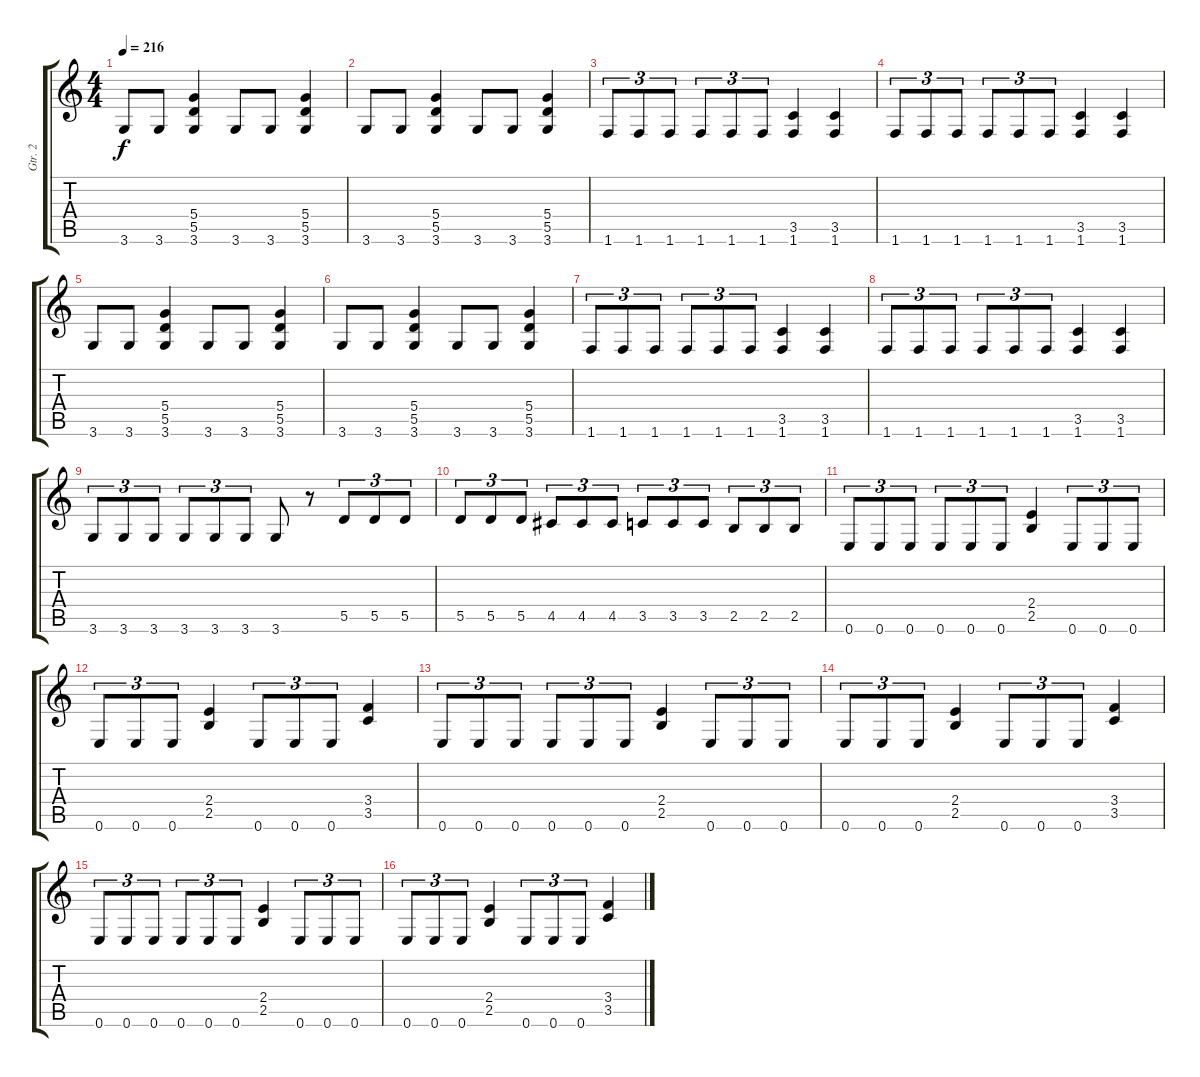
\track ("Gtr. 2" "Gtr. 2") {instrument distortionguitar}
\staff {score tabs}
\tuning (E4 B3 G3 D3 A2 E2) {hide}
\ts (4 4)
\tempo 216
\clef g2
\ks c
3.6.8{dy f} 3.6.8 (5.4 5.5 3.6).4 3.6.8 3.6.8 (5.4 5.5 3.6).4 |
3.6.8 3.6.8 (5.4 5.5 3.6).4 3.6.8 3.6.8 (5.4 5.5 3.6).4 |
1.6.8{tu (3 2)} 1.6.8{tu (3 2)} 1.6.8{tu (3 2)} 1.6.8{tu (3 2)} 1.6.8{tu (3 2)} 1.6.8{tu (3 2)} (3.5 1.6).4 (3.5 1.6).4 |
1.6.8{tu (3 2)} 1.6.8{tu (3 2)} 1.6.8{tu (3 2)} 1.6.8{tu (3 2)} 1.6.8{tu (3 2)} 1.6.8{tu (3 2)} (3.5 1.6).4 (3.5 1.6).4 |
3.6.8 3.6.8 (5.4 5.5 3.6).4 3.6.8 3.6.8 (5.4 5.5 3.6).4 |
3.6.8 3.6.8 (5.4 5.5 3.6).4 3.6.8 3.6.8 (5.4 5.5 3.6).4 |
1.6.8{tu (3 2)} 1.6.8{tu (3 2)} 1.6.8{tu (3 2)} 1.6.8{tu (3 2)} 1.6.8{tu (3 2)} 1.6.8{tu (3 2)} (3.5 1.6).4 (3.5 1.6).4 |
1.6.8{tu (3 2)} 1.6.8{tu (3 2)} 1.6.8{tu (3 2)} 1.6.8{tu (3 2)} 1.6.8{tu (3 2)} 1.6.8{tu (3 2)} (3.5 1.6).4 (3.5 1.6).4 |
3.6.8{tu (3 2)} 3.6.8{tu (3 2)} 3.6.8{tu (3 2)} 3.6.8{tu (3 2)} 3.6.8{tu (3 2)} 3.6.8{tu (3 2)} 3.6.8 r.8 5.5.8{tu (3 2)} 5.5.8{tu (3 2)} 5.5.8{tu (3 2)} |
5.5.8{tu (3 2)} 5.5.8{tu (3 2)} 5.5.8{tu (3 2)} 4.5.8{tu (3 2)} 4.5.8{tu (3 2)} 4.5.8{tu (3 2)} 3.5.8{tu (3 2)} 3.5.8{tu (3 2)} 3.5.8{tu (3 2)} 2.5.8{tu (3 2)} 2.5.8{tu (3 2)} 2.5.8{tu (3 2)} |
0.6.8{tu (3 2)} 0.6.8{tu (3 2)} 0.6.8{tu (3 2)} 0.6.8{tu (3 2)} 0.6.8{tu (3 2)} 0.6.8{tu (3 2)} (2.4 2.5).4 0.6.8{tu (3 2)} 0.6.8{tu (3 2)} 0.6.8{tu (3 2)} |
0.6.8{tu (3 2)} 0.6.8{tu (3 2)} 0.6.8{tu (3 2)} (2.4 2.5).4 0.6.8{tu (3 2)} 0.6.8{tu (3 2)} 0.6.8{tu (3 2)} (3.4 3.5).4 |
0.6.8{tu (3 2)} 0.6.8{tu (3 2)} 0.6.8{tu (3 2)} 0.6.8{tu (3 2)} 0.6.8{tu (3 2)} 0.6.8{tu (3 2)} (2.4 2.5).4 0.6.8{tu (3 2)} 0.6.8{tu (3 2)} 0.6.8{tu (3 2)} |
0.6.8{tu (3 2)} 0.6.8{tu (3 2)} 0.6.8{tu (3 2)} (2.4 2.5).4 0.6.8{tu (3 2)} 0.6.8{tu (3 2)} 0.6.8{tu (3 2)} (3.4 3.5).4 |
0.6.8{tu (3 2)} 0.6.8{tu (3 2)} 0.6.8{tu (3 2)} 0.6.8{tu (3 2)} 0.6.8{tu (3 2)} 0.6.8{tu (3 2)} (2.4 2.5).4 0.6.8{tu (3 2)} 0.6.8{tu (3 2)} 0.6.8{tu (3 2)} |
0.6.8{tu (3 2)} 0.6.8{tu (3 2)} 0.6.8{tu (3 2)} (2.4 2.5).4 0.6.8{tu (3 2)} 0.6.8{tu (3 2)} 0.6.8{tu (3 2)} (3.4 3.5).4
